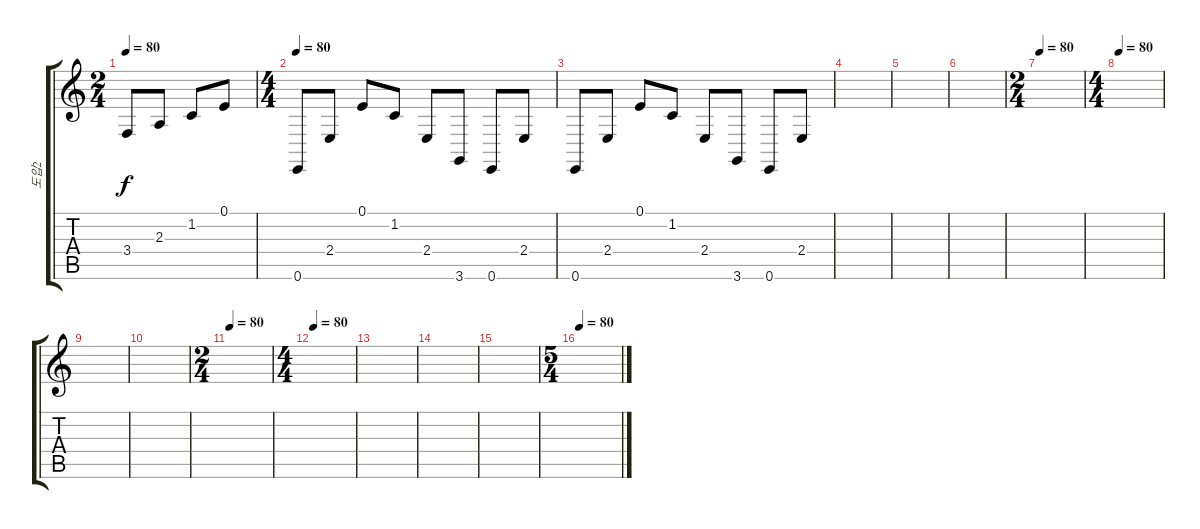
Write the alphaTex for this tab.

\track ("도입2" "도입2") {instrument acousticgrandpiano}
\staff {score tabs}
\tuning (E4 B3 G3 D3 A2 E2) {hide}
\ts (2 4)
\tempo 80
\clef g2
\ks c
3.4.8{dy f} 2.3.8 1.2.8 0.1.8 |
\ts (4 4)
\tempo 80
0.6.8 2.4.8 0.1.8 1.2.8 2.4.8 3.6.8 0.6.8 2.4.8 |
0.6.8 2.4.8 0.1.8 1.2.8 2.4.8 3.6.8 0.6.8 2.4.8 |
|
|
|
\ts (2 4)
\tempo 80
|
\ts (4 4)
\tempo 80
|
|
|
\ts (2 4)
\tempo 80
|
\ts (4 4)
\tempo 80
|
|
|
|
\ts (5 4)
\tempo 80
